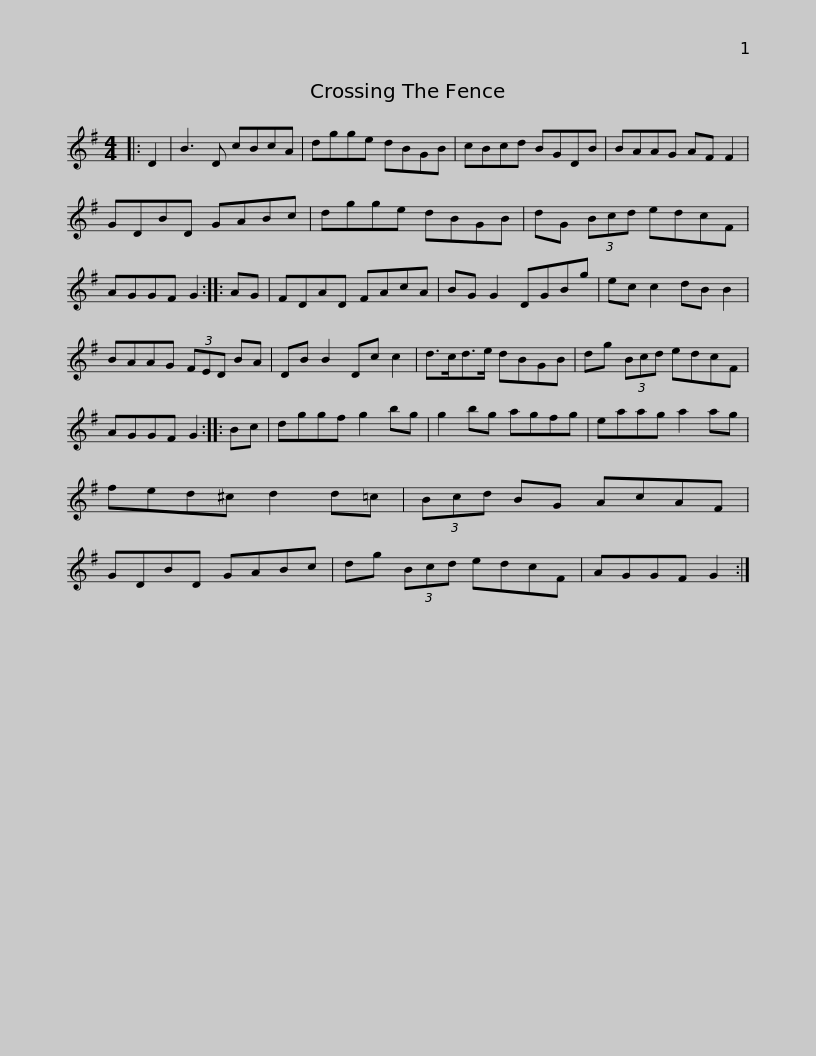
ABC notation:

X:1
L:1/8
M:4/4
I:linebreak $
K:G
V:1 treble
V:1
|: D2 | B3 D cBcA | dgge dBGB | cBcd BGDB | BAAG AF F2 | %5
 GDBD GABc |$ dgge dBGB | dG (3Bcd edcF | AGGF G2 :: AG | %10
 FDAD FAcA | BG G2 DGBg |$ ec c2 dB B2 | BAAG (3FED BA | DB B2 Dc c2 | %15
 d>cd>e dBGB | dg (3Bcd edcF | AGGF G2 ::$ Bc | dggf g2 bg | %20
 g2 bg agfg | eaag a2 ag | fed^c d2 d=c | (3Bcd BG AcAF |$ GDBD GABc | %25
 dg (3Bcd edcF | AGGF G2 :| %27
